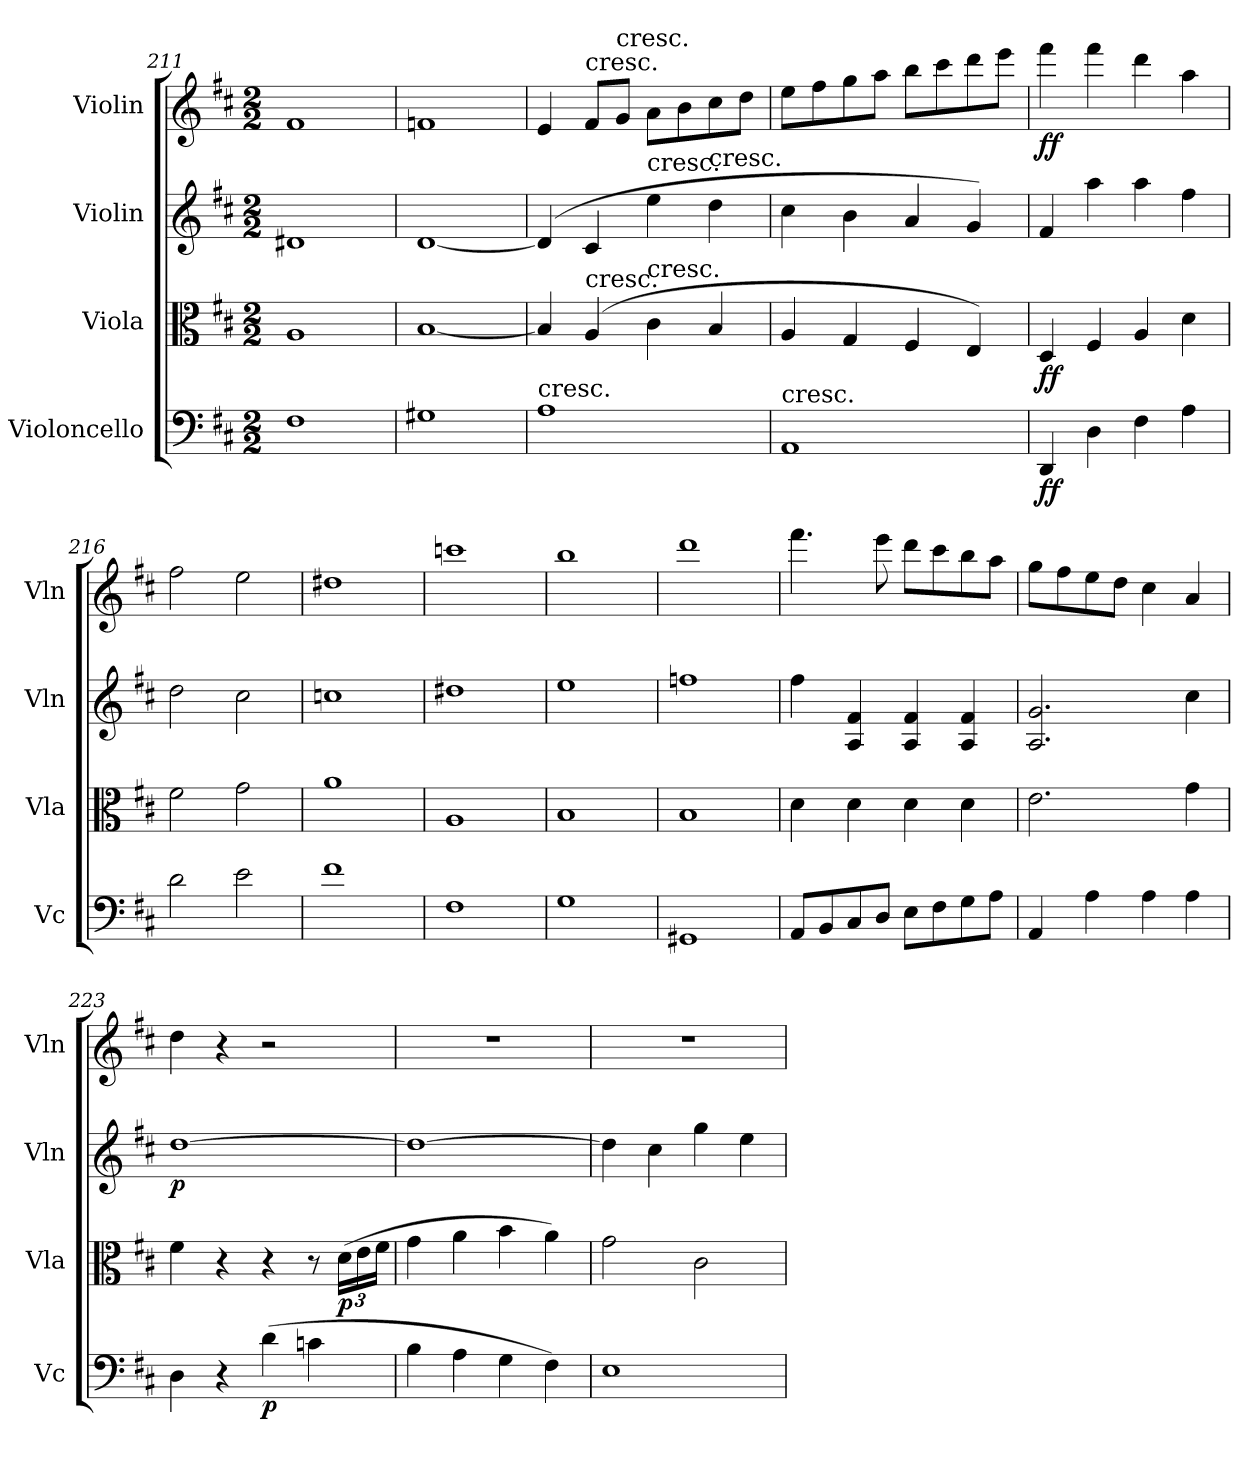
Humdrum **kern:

**kern	**dynam	**kern	**dynam	**kern	**dynam	**kern	**dynam
*part4	*part4	*part3	*part3	*part2	*part2	*part1	*part1
*staff4	*staff4	*staff3	*staff3	*staff2	*staff2	*staff1	*staff1
*I"Violoncello	*	*I"Viola	*	*I"Violin	*	*I"Violin	*
*I'Vc	*	*I'Vla	*	*I'Vln	*	*I'Vln	*
*clefF4	*	*clefC3	*	*clefG2	*	*clefG2	*
*k[f#c#]	*	*k[f#c#]	*	*k[f#c#]	*	*k[f#c#]	*
*D:	*	*D:	*	*D:	*	*D:	*
*M2/2	*	*M2/2	*	*M2/2	*	*M2/2	*
=211	=211	=211	=211	=211	=211	=211	=211
1F#	.	1A	.	1d#X	.	1f#	.
=212	=212	=212	=212	=212	=212	=212	=212
1G#X	.	[1B	.	[1d	.	1fn	.
=213	=213	=213	=213	=213	=213	=213	=213
!LO:TX:t=cresc.	!	!	!	!	!	!	!
1A	.	4B/]	.	(4d/]	.	4e/	.
!	!	!	!	!	!	!LO:TX:t=cresc.	!
!	!	!LO:TX:t=cresc.	!	!	!	!	!
.	.	(4A/	.	4c#/	.	8f#/L	.
!	!	!	!	!	!	!LO:TX:t=cresc.	!
.	.	.	.	.	.	8g/J	.
!	!	!	!	!LO:TX:t=cresc.	!	!	!
!	!	!LO:TX:t=cresc.	!	!	!	!	!
.	.	4c#\	.	4ee\	.	8a\L	.
.	.	.	.	.	.	8b\	.
!	!	!	!	!LO:TX:t=cresc.	!	!	!
.	.	4B/	.	4dd\	.	8cc#\	.
.	.	.	.	.	.	8dd\J	.
=214	=214	=214	=214	=214	=214	=214	=214
!LO:TX:t=cresc.	!	!	!	!	!	!	!
1AA	.	4A/	.	4cc#\	.	8ee\L	.
.	.	.	.	.	.	8ff#\	.
.	.	4G/	.	4b\	.	8gg\	.
.	.	.	.	.	.	8aa\J	.
.	.	4F#/	.	4a/	.	8bb\L	.
.	.	.	.	.	.	8ccc#\	.
.	.	4E/)	.	4g/)	.	8ddd\	.
.	.	.	.	.	.	8eee\J	.
=215	=215	=215	=215	=215	=215	=215	=215
4DD/	ff	4D/	ff	4f#/	.	4fff#\	ff
4D\	.	4F#/	.	4aa\	.	4fff#\	.
4F#\	.	4A/	.	4aa\	.	4ddd\	.
4A\	.	4d\	.	4ff#\	.	4aa\	.
=216	=216	=216	=216	=216	=216	=216	=216
2d\	.	2f#\	.	2dd\	.	2ff#\	.
2e\	.	2g\	.	2cc#\	.	2ee\	.
=217	=217	=217	=217	=217	=217	=217	=217
1f#	.	1a	.	1ccn	.	1dd#X	.
=218	=218	=218	=218	=218	=218	=218	=218
1F#	.	1A	.	1dd#X	.	1cccn	.
=219	=219	=219	=219	=219	=219	=219	=219
1G	.	1B	.	1ee	.	1bb	.
=220	=220	=220	=220	=220	=220	=220	=220
1GG#X	.	1B	.	1ffn	.	1ddd	.
=221	=221	=221	=221	=221	=221	=221	=221
8AA/L	.	4d\	.	4ff#\	.	4.fff#\	.
8BB/	.	.	.	.	.	.	.
8C#/	.	4d\	.	4A/ 4f#/	.	.	.
8D/J	.	.	.	.	.	8eee\	.
8E\L	.	4d\	.	4A/ 4f#/	.	8ddd\L	.
8F#\	.	.	.	.	.	8ccc#\	.
8G\	.	4d\	.	4A/ 4f#/	.	8bb\	.
8A\J	.	.	.	.	.	8aa\J	.
=222	=222	=222	=222	=222	=222	=222	=222
4AA/	.	2.e\	.	2.A/ 2.g/	.	8gg\L	.
.	.	.	.	.	.	8ff#\	.
4A\	.	.	.	.	.	8ee\	.
.	.	.	.	.	.	8dd\J	.
4A\	.	.	.	.	.	4cc#\	.
4A\	.	4g\	.	4cc#\	.	4a/	.
=223	=223	=223	=223	=223	=223	=223	=223
4D\	.	4f#\	.	[1dd	p	4dd\	.
4r	.	4r	.	.	.	4r	.
(4d\	p	4r	.	.	.	2r	.
4cn\	.	8r	.	.	.	.	.
.	.	(24d\LL	p	.	.	.	.
.	.	24e\	.	.	.	.	.
.	.	24f#\JJ	.	.	.	.	.
=224	=224	=224	=224	=224	=224	=224	=224
4B\	.	4g\	.	1dd_	.	1r	.
4A\	.	4a\	.	.	.	.	.
4G\	.	4b\	.	.	.	.	.
4F#\)	.	4a\)	.	.	.	.	.
=225	=225	=225	=225	=225	=225	=225	=225
1E	.	2g\	.	4dd\]	.	1r	.
.	.	.	.	4cc#\	.	.	.
.	.	2c#\	.	4gg\	.	.	.
.	.	.	.	4ee\	.	.	.
=	=	=	=	=	=	=	=
*-	*-	*-	*-	*-	*-	*-	*-
